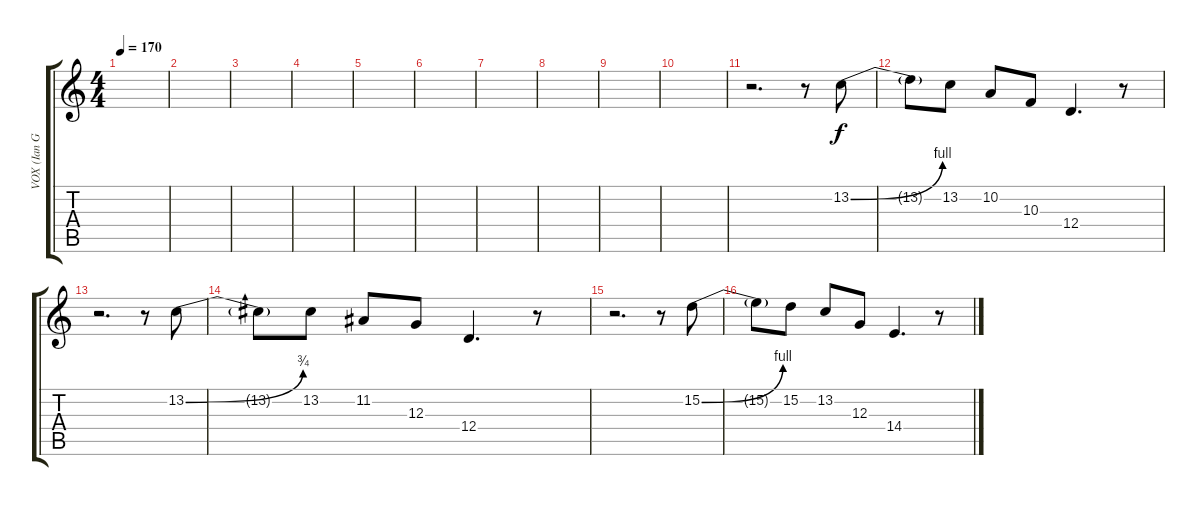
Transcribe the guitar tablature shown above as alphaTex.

\track ("VOX (Ian Gillan)" "VOX (Ian G") {instrument lead6voice}
\staff {score tabs}
\tuning (E4 B3 G3 D3 A2 E2) {hide}
\ts (4 4)
\tempo 170
\clef g2
\ks c
|
|
|
|
|
|
|
|
|
|
r.2{d} r.8 13.2{be (bend 0 0 60 4)}.8{volume 12} |
13.2{t}.8 13.2.8 10.2.8 10.3.8 12.4.4{d} r.8 |
r.2{d} r.8 13.2{be (bend 0 0 60 3)}.8 |
13.2{t}.8 13.2.8 11.2.8 12.3.8 12.4.4{d} r.8 |
r.2{d} r.8 15.2{be (bend 0 0 60 4)}.8 |
15.2{t}.8 15.2.8 13.2.8 12.3.8 14.4.4{d} r.8
